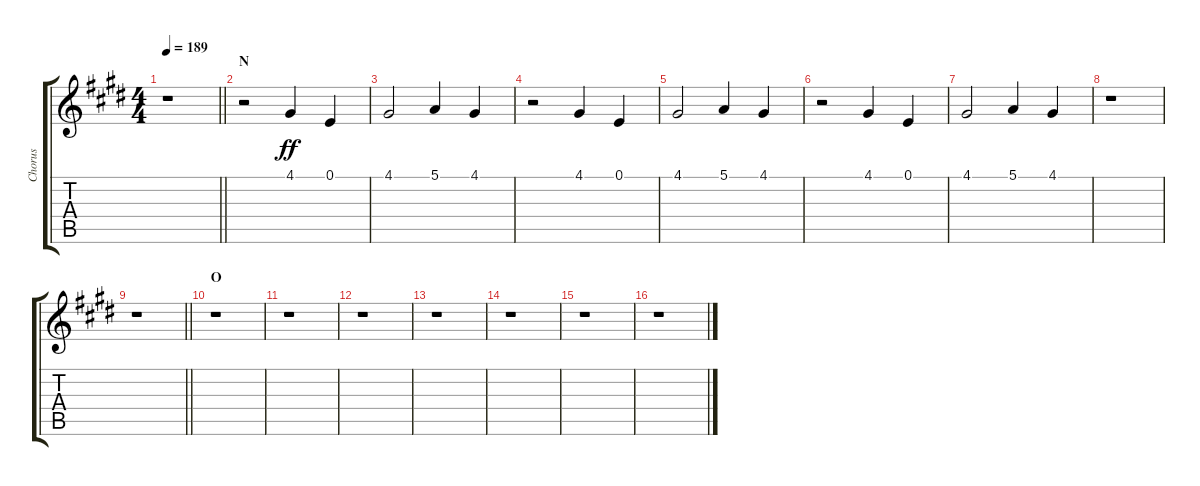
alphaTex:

\track ("Chorus" "Chorus") {instrument voiceoohs}
\staff {score tabs}
\tuning (E4 B3 G3 D3 A2 E2) {hide}
\ts (4 4)
\tempo 189
\clef g2
\barLineRight lightlight
\ks e
r.1{dy ff} |
\section ("" "N")
r.2 4.1.4 0.1.4 |
4.1.2 5.1.4 4.1.4 |
r.2 4.1.4 0.1.4 |
4.1.2 5.1.4 4.1.4 |
r.2 4.1.4 0.1.4 |
4.1.2 5.1.4 4.1.4 |
r.1 |
\barLineRight lightlight
r.1 |
\section ("" "O")
r.1 |
r.1 |
r.1 |
r.1 |
r.1 |
r.1 |
r.1
